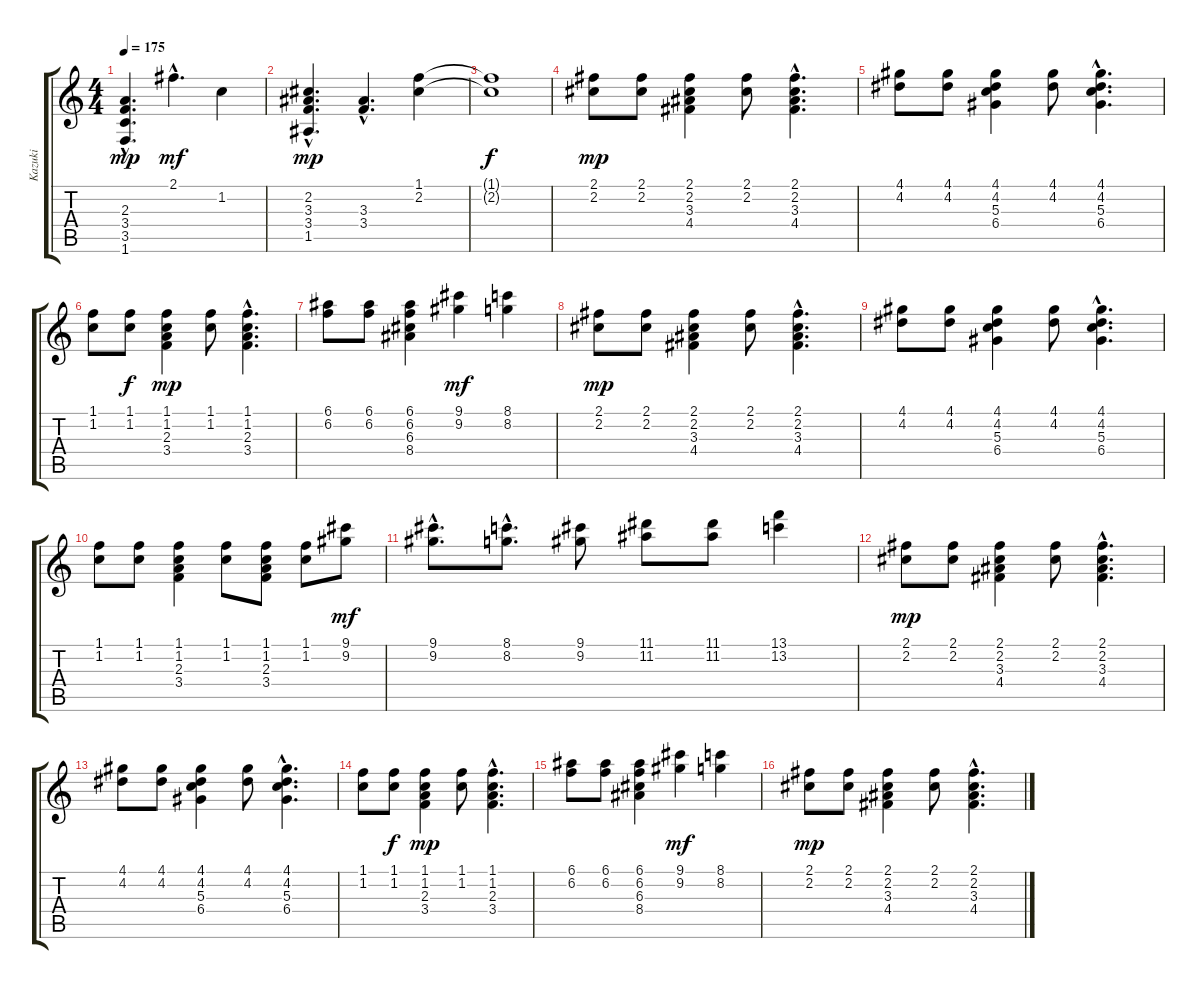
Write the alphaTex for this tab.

\track ("Kazuki" "Kazuki") {instrument distortionguitar}
\staff {score tabs}
\tuning (E4 B3 G3 D3 A2 E2) {hide}
\ts (4 4)
\tempo 175
\clef g2
\ks c
(2.3{hac} 3.4{hac} 3.5{hac} 1.6{hac}).4{d dy mp} 2.1{hac}.4{d dy mf} 1.2.4 |
(2.2{hac} 3.3{hac} 3.4{hac} 1.5{hac}).4{d dy mp} (3.3{hac} 3.4{hac}).4{d} (1.1 2.2).4 |
(1.1{t} 2.2{t}).1{dy f} |
(2.1 2.2).8{dy mp instrument distortionguitar} (2.1 2.2).8 (2.1 2.2 3.3 4.4).4 (2.1 2.2).8 (2.1{hac} 2.2{hac} 3.3{hac} 4.4{hac}).4{d} |
(4.1 4.2).8 (4.1 4.2).8 (4.1 4.2 5.3 6.4).4 (4.1 4.2).8 (4.1{hac} 4.2{hac} 5.3{hac} 6.4{hac}).4{d} |
(1.1 1.2).8 (1.1 1.2).8{dy f} (1.1 1.2 2.3 3.4).4{dy mp} (1.1 1.2).8 (1.1{hac} 1.2{hac} 2.3{hac} 3.4{hac}).4{d} |
(6.1 6.2).8 (6.1 6.2).8 (6.1 6.2 6.3 8.4).4 (9.1 9.2).4{dy mf} (8.1 8.2).4 |
(2.1 2.2).8{dy mp} (2.1 2.2).8 (2.1 2.2 3.3 4.4).4 (2.1 2.2).8 (2.1{hac} 2.2{hac} 3.3{hac} 4.4{hac}).4{d} |
(4.1 4.2).8 (4.1 4.2).8 (4.1 4.2 5.3 6.4).4 (4.1 4.2).8 (4.1{hac} 4.2{hac} 5.3{hac} 6.4{hac}).4{d} |
(1.1 1.2).8 (1.1 1.2).8 (1.1 1.2 2.3 3.4).4 (1.1 1.2).8 (1.1 1.2 2.3 3.4).8 (1.1 1.2).8 (9.1 9.2).8{dy mf} |
(9.1{hac} 9.2{hac}).8{d} (8.1{hac} 8.2{hac}).8{d} (9.1 9.2).8 (11.1 11.2).8 (11.1 11.2).8 (13.1 13.2).4 |
(2.1 2.2).8{dy mp} (2.1 2.2).8 (2.1 2.2 3.3 4.4).4 (2.1 2.2).8 (2.1{hac} 2.2{hac} 3.3{hac} 4.4{hac}).4{d} |
(4.1 4.2).8 (4.1 4.2).8 (4.1 4.2 5.3 6.4).4 (4.1 4.2).8 (4.1{hac} 4.2{hac} 5.3{hac} 6.4{hac}).4{d} |
(1.1 1.2).8 (1.1 1.2).8{dy f} (1.1 1.2 2.3 3.4).4{dy mp} (1.1 1.2).8 (1.1{hac} 1.2{hac} 2.3{hac} 3.4{hac}).4{d} |
(6.1 6.2).8 (6.1 6.2).8 (6.1 6.2 6.3 8.4).4 (9.1 9.2).4{dy mf} (8.1 8.2).4 |
(2.1 2.2).8{dy mp} (2.1 2.2).8 (2.1 2.2 3.3 4.4).4 (2.1 2.2).8 (2.1{hac} 2.2{hac} 3.3{hac} 4.4{hac}).4{d}
